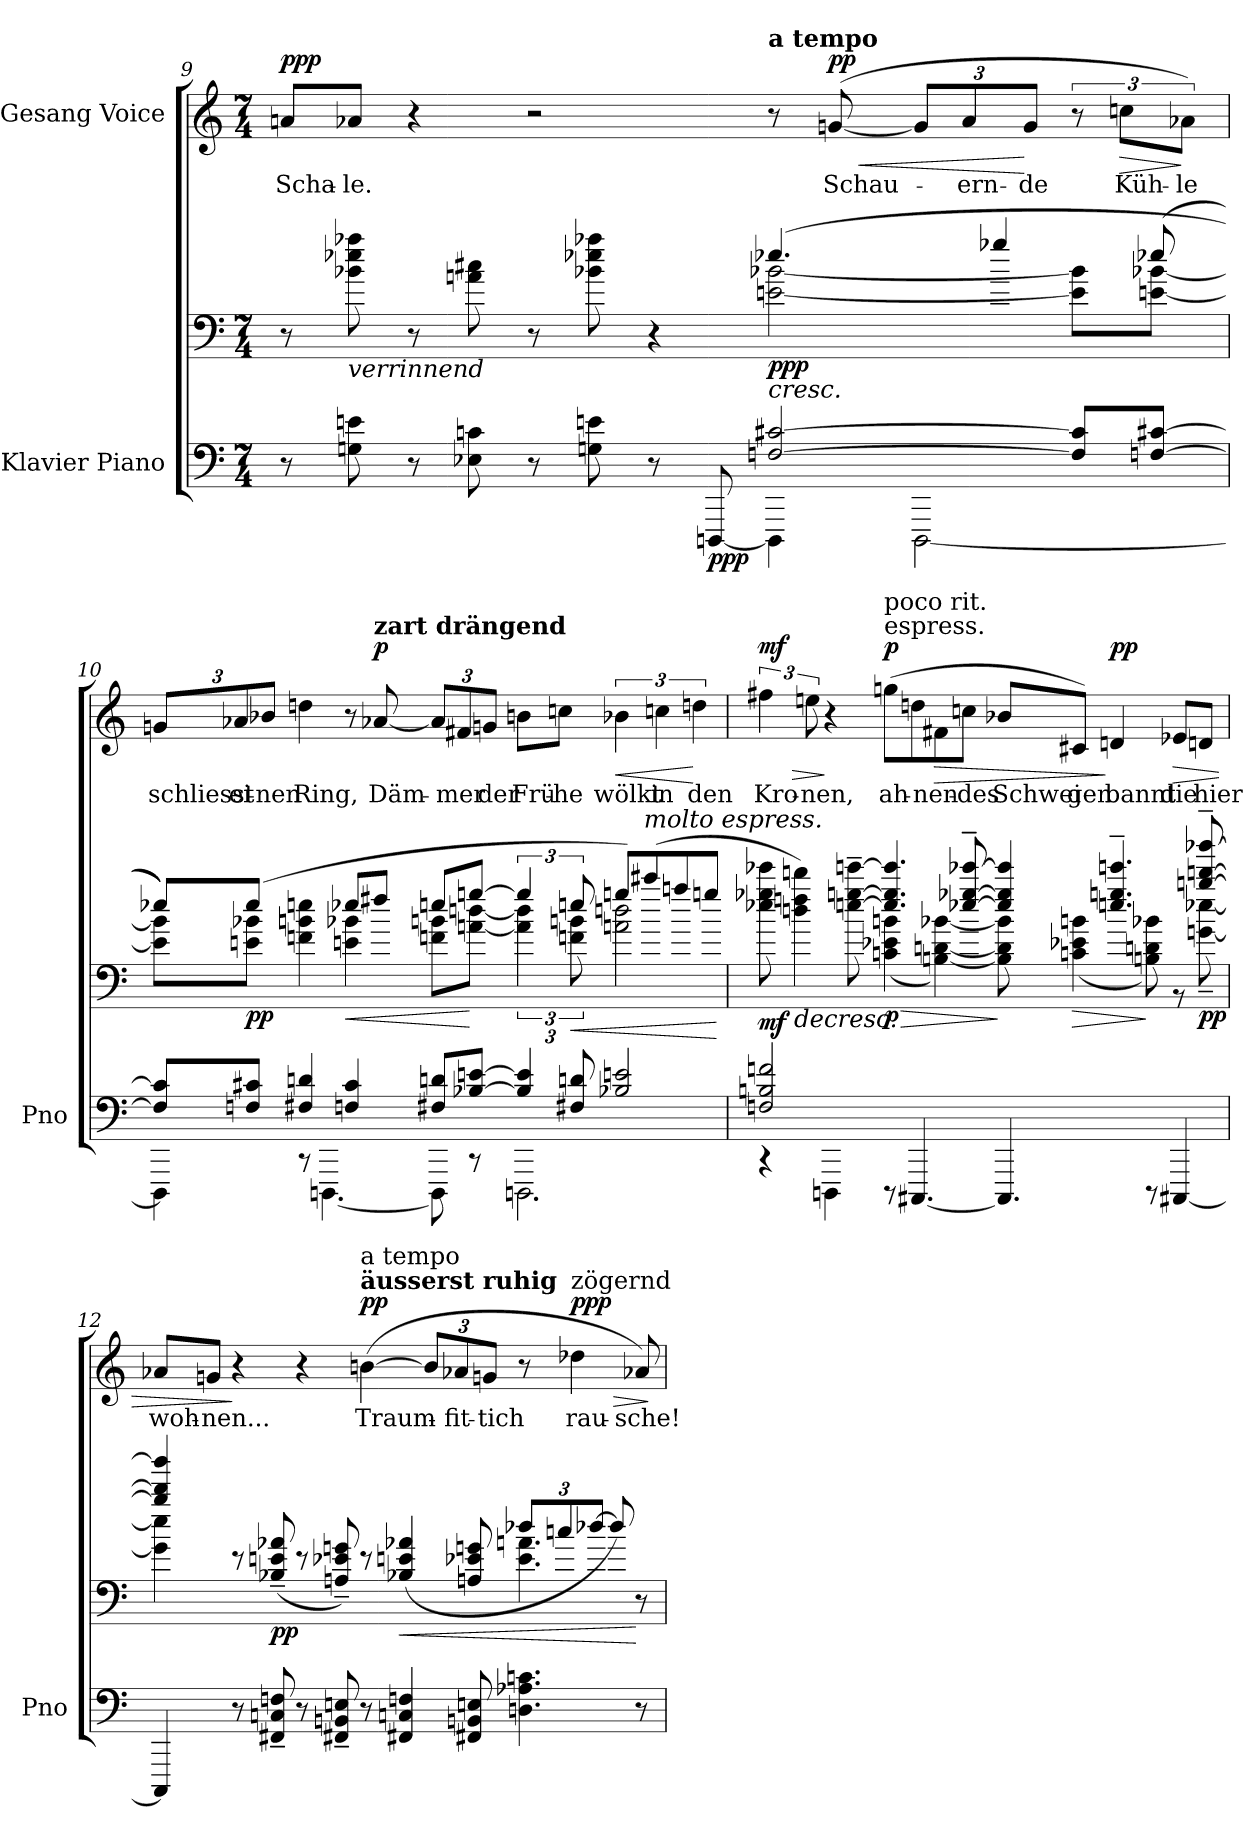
**kern	**kern	**dynam	**kern	**text	**dynam
*part2	*part2	*part2	*part1	*part1	*part1
*staff3	*staff2	*staff2/3	*staff1	*staff1	*staff1
*I"Klavier Piano	*	*	*I"Gesang Voice	*	*
*I'Pno	*	*	*	*	*
*clefF4	*clefF4	*	*clefG2	*	*
*k[]	*k[]	*	*k[]	*	*
*M7/4	*M7/4	*	*M7/4	*	*
=9	=9	=9	=9	=9	=9
*^	*^	*	*	*	*
!	!	!	!	!	!	!LO:LY:b	!LO:DY:a
8r	2.ryy	8r	2.ryy	.	8an/L	Scha-	ppp
!	!	!LO:TX:b:i:t=verrinnend	!	!	!	!	!
!	!	!	!	!	!	!LO:LY:b	!
8Gn\ 8en\	.	8b-X\ 8ee-X\ 8aa-X\	.	.	8a-X/J	-le.	.
8r	.	8r	.	.	4r	.	.
8E-X\ 8cn\	.	8an\ 8cc#X\	.	.	.	.	.
8r	.	8r	.	.	2r	.	.
8Gn\ 8en\	.	8b-X\ 8ee-X\ 8aa-X\	.	.	.	.	.
4ryy	8r	4r	4ryy	.	.	.	.
!	!	!	!	!LO:DY:b=2	!	!	!
.	[8DDDn/	.	.	ppp	.	.	.
!	!	!	!	!	!LO:TX:a:B:t=a tempo	!	!
!	!	!	!	!LO:HP:b	!	!	!
!	!	!	!	!LO:DY:n=1:b	!	!	!
[2Fn/ [2c#X/	4DDD\]	(>4.ee-X/	[2en\ [2b-X\	< ppp	8r	.	.
!	!	!	!	!	!	!LO:LY:b	!LO:HP:b
!	!	!	!	!	!	!	!LO:DY:n=1:a
.	.	.	.	.	(>[8gn/	Schau-	< pp
*	*	*	*	*	*Xbrackettup	*	*
.	[2DDD\	.	.	.	12g/L]	.	.
!	!	!	!	!	!	!LO:LY:b	!
.	.	.	.	.	12a-/	-ern-	.
.	.	4gg-X/	.	.	.	.	.
!	!	!	!	!	!	!LO:LY:b	!
.	.	.	.	.	12g/J	-de	[
*	*	*	*	*	*brackettup	*	*
8F/] 8c#/]L	.	.	8e\] 8b-\]L	.	12r	.	.
!	!	!	!	!	!	!LO:LY:b	!LO:HP:b
.	.	.	.	.	12ccn\L	Küh-	>
[8Fn/ [8c#X/J	.	(>8ee-X/	[8en\ [8b-X\J	.	.	.	.
!	!	!	!	!	!	!LO:LY:b	!
.	.	.	.	.	12a-X\J)	-le	]
!!LO:PB:g=z
=10	=10	=10	=10	=10	=10	=10	=10
*	*	*	*	*	*Xbrackettup	*	*
!	!	!	!	!	!	!LO:LY:b	!
8F/] 8c#/]L	4DDD\]	8ee-X/L))	8e\] 8b-\]L	.	12gn/L	schliesst	.
!	!	!	!	!	!	!LO:LY:b	!
.	.	.	.	.	12a-X/	ei-	.
!	!	!	!	!LO:DY:b	!	!	!
8Fn/ 8c#X/J	.	(>8ee-/J	8en\ 8b-X\J	pp	.	.	.
!	!	!	!	!	!	!LO:LY:b	!
.	.	.	.	.	12b-X/J	-nen	.
!	!	!	!	!	!	!LO:LY:b	!
4F#X/ 4dn/	8rCC	4fn\ 4bn\ 4een\	4ryy	.	4ddn\	Ring,	.
.	[4.DDDn\	.	.	.	.	.	.
!	!	!	!	!LO:HP:b	!	!	!
4Fn/ 4c#/	.	8ee-X/L	4en\ 4b-X\	<	8r	.	.
!	!	!	!	!	!LO:TX:a:B:t=zart drängend	!	!
!	!	!	!	!	!	!LO:LY:b	!LO:DY:a
.	.	8ff#X/J	.	.	[8a-X/	Däm-	p
8F#X/ 8dn/L	8DDD\]	8een/L	8fn\ 8bn\L	.	12a-/L]	.	.
!	!	!	!	!	!	!LO:LY:b	!
.	.	.	.	.	12f#X/	-mer	.
[8B-X/ [8en/J	8rCC	[8ggn/J	[8an\ [8ddn\J	[	.	.	.
!	!	!	!	!	!	!LO:LY:b	!
.	.	.	.	.	12gn/J	der	.
*Xbrackettup	*	*	*	*	*	*	*
!	!	!	!	!	!	!LO:LY:b	!
6B-/] 6e/]	2.DDDn\	6gg/]	6a\] 6dd\]	.	8bn\L	Frü-	.
!	!	!	!	!	!	!LO:LY:b	!
.	.	.	.	.	8ccn\J	-he	.
!	!	!	!	!LO:HP:b	!	!	!
12F#X/ 12dn/	.	12een/	12fn\ 12bn\	<	.	.	.
*	*	*	*	*	*brackettup	*	*
!	!	!	!	!	!	!LO:LY:b	!LO:HP:b
2B-X/ 2en/	.	8ggn/L)	2an\ 2ddn\	.	6b-X\	wölkt	<
!	!	!LO:TX:a:i:t=molto espress.	!	!	!	!	!
.	.	(>8ccc#X/	.	.	.	.	.
!	!	!	!	!	!	!LO:LY:b	!
.	.	.	.	.	6ccn\	in	.
.	.	8aan/	.	.	.	.	.
!	!	!	!	!	!	!LO:LY:b	!
.	.	.	.	.	6ddn\	den	[
.	.	8ggn/J	.	.	.	.	.
*v	*v	*	*	*	*	*	*
*	*v	*v	*	*	*	*
.	.	[	.	.	.
!!LO:LB:g=z
=11	=11	=11	=11	=11	=11
*^	*^	*	*	*	*
!	!	!	!	!LO:DY:b	!	!LO:LY:b	!LO:HP:b
!	!	!	!	!	!	!	!LO:DY:n=1:a
2Fn/ 2Bn/ 2fn/	4rCC	8ee-X\ 8gg-X\ 8eee-X\	4ryy	mf	6ff#X\	Kro-	> mf
!	!	!	!	!LO:HP:b	!	!	!
.	.	4ddn\ 4ffn\ 4dddn\)	.	>	.	.	.
!	!	!	!	!	!	!LO:LY:b	!
.	.	.	.	.	12een\	-nen,	.
.	4DDDn\	.	4ryy	.	4r	.	]
.	.	[8een\~ [8ggn\~ [8eeen\~	.	[	.	.	.
!	!	!	!	!	!LO:TX:a:t=espress.	!	!
!	!	!	!	!	!LO:TX:a:t=poco rit.	!	!
!	!	!	!	!LO:HP:b	!	!LO:LY:b	!
!	!	!	!	!LO:DY:n=1:b	!	!	!LO:DY:n=2:a
8rDDD	4ryy	4.ee/] 4.gg/] 4.eee/]	(<4cn\ 4e-X\ 4bn\	> p	(>8ggn\L	ah-	p
[4.CCC#X/	.	.	.	.	8ddn\	.	.
!	!	!	!	!	!	!LO:LY:b	!LO:HP:b
.	1ryy	.	[4Bn\ [4dn\ [4b-X\)	.	8f#X\	-nen-	>
!	!	!	!	!	!	!LO:LY:b	!
.	.	[8ee-X/~ [8gg-X/~ [8eee-X/~	.	.	8ccn\J	-des	.
!	!	!	!	!	!	!LO:LY:b	!
4.CCC#/]	.	4ee-/] 4gg-/] 4eee-/]	8B\] 8d\] 8b-\]	]	8b-X/L	Schwei-	.
!	!	!	!	!LO:HP:b	!	!LO:LY:b	!
.	.	.	(<4cn\ 4e-X\ 4bn\	>	8c#X/J)	-gen	.
!	!	!	!	!	!	!LO:LY:b	!LO:DY:n=3:a
.	.	4.een/~ 4.ggn/~ 4.eeen/~	.	.	4dn/	bannt	] pp
8rDDD	.	.	8Bn\ 8dn\ 8b-X\)	]	.	.	.
!	!	!	!	!	!	!LO:LY:b	!LO:HP:b
[4CCC#X/	.	.	8r	.	8e-X/L	die	>
!	!	!	!	!LO:DY:n=2:b	!	!LO:LY:b	!
.	.	[8bbn/~ [8dddn/~ [8bbb-X/~	[8gn\~ [8ee-X\~	pp	8dn/J	hier	.
*v	*v	*	*	*	*	*	*
=12	=12	=12	=12	=12	=12	=12
!	!	!	!	!	!LO:LY:b	!
4CCC#/]	4bb/] 4ddd/] 4bbb-/]	4g\] 4ee-\]	.	8a-X/L	woh-	.
!	!	!	!	!	!LO:LY:b	!
.	.	.	.	8gn/J	-nen...	.
8r	8re	4ryy	.	4r	.	]
!	!	!	!LO:DY:b	!	!	!
8FF#X/~ 8Cn/~ 8Fn/~	(<8B-X/~ 8en/~ 8a-X/~	.	pp	.	.	.
8r	8re	4ryy	.	4r	.	.
8FF#X/~ 8BBn/~ 8En/~	8An/~ 8e-X/~ 8gn/~)	.	.	.	.	.
!	!	!	!	!LO:TX:a:B:t=äusserst ruhig	!	!
!	!	!	!	!LO:TX:a:t=a tempo	!	!
!	!	!	!	!	!LO:LY:b	!LO:DY:a
8r	8re	4ryy	.	(>[4bn\	Traum-	pp
!	!	!	!LO:HP:b	!	!	!
4FF#X/ 4Cn/ 4Fn/	(>4B-X/ 4en/ 4a-X/	.	<	.	.	.
*	*	*	*	*Xbrackettup	*	*
.	.	4ryy	.	12b/L]	.	.
!	!	!	!	!	!LO:LY:b	!
.	.	.	.	12a-X/	-fit-	.
8FF#X/ 8BBn/ 8En/	8An/ 8e-X/ 8gn/	.	]	.	.	.
!	!	!	!	!	!LO:LY:b	!
.	.	.	.	12gn/J	-tich	.
*	*Xbrackettup	*	*	*	*	*
4.Dn\ 4.A-X\ 4.cn\	12dd-X/L	4.e-\ 4.an\	.	8r	.	.
.	12ccn/	.	.	.	.	.
!	!	!	!	!LO:TX:a:t=zögernd	!	!
!	!	!	!	!	!LO:LY:b	!LO:HP:b
!	!	!	!	!	!	!LO:DY:n=1:a
.	.	.	.	4dd-X\	rau-	> ppp
.	[12dd-X/J	.	.	.	.	.
.	8dd-/])	.	.	.	.	.
!	!	!	!	!	!LO:LY:b	!
8r	8r	8ryy	[	8a-X/)	-sche!	.
*	*v	*v	*	*	*	*
.	.	.	.	.	]
=	=	=	=	=	=
*-	*-	*-	*-	*-	*-
